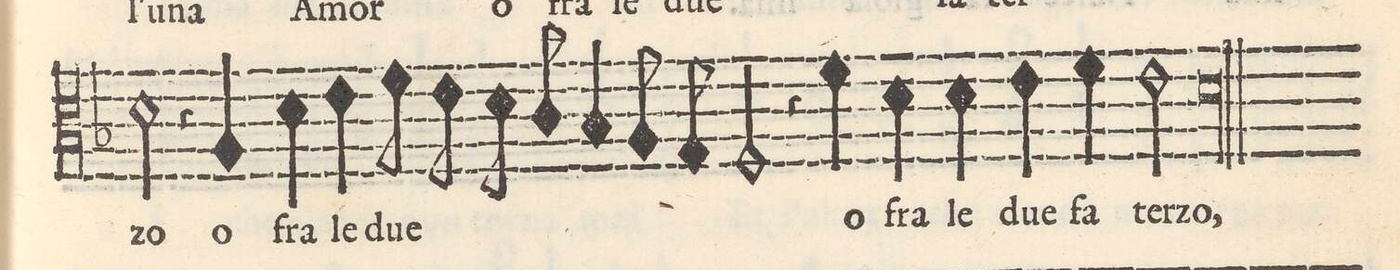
**kern	**text
*I"TENORE	*
*clefC3	*
*k[b-]	*
*met(c)	*
*M4/4	*
2d\	zo
4r	.
4A/	o
=131-	=131-
4d\	fra
4e\	le
8f\	due
8e\	.
8d\	.
8cny/	.
=132-	=132-
4B-/	.
8A/	.
8G/	.
2F/	.
=133-	=133-
4r	.
4f\	o
4d\	fra
4d\	le
=134-	=134-
4e\	due
4f\	fa
2e\	ter-
=135-	=135-
00d	-zo,
=136-	=136-
=137-	=137-
=138-	=138-
=-	=-
*-	*-
